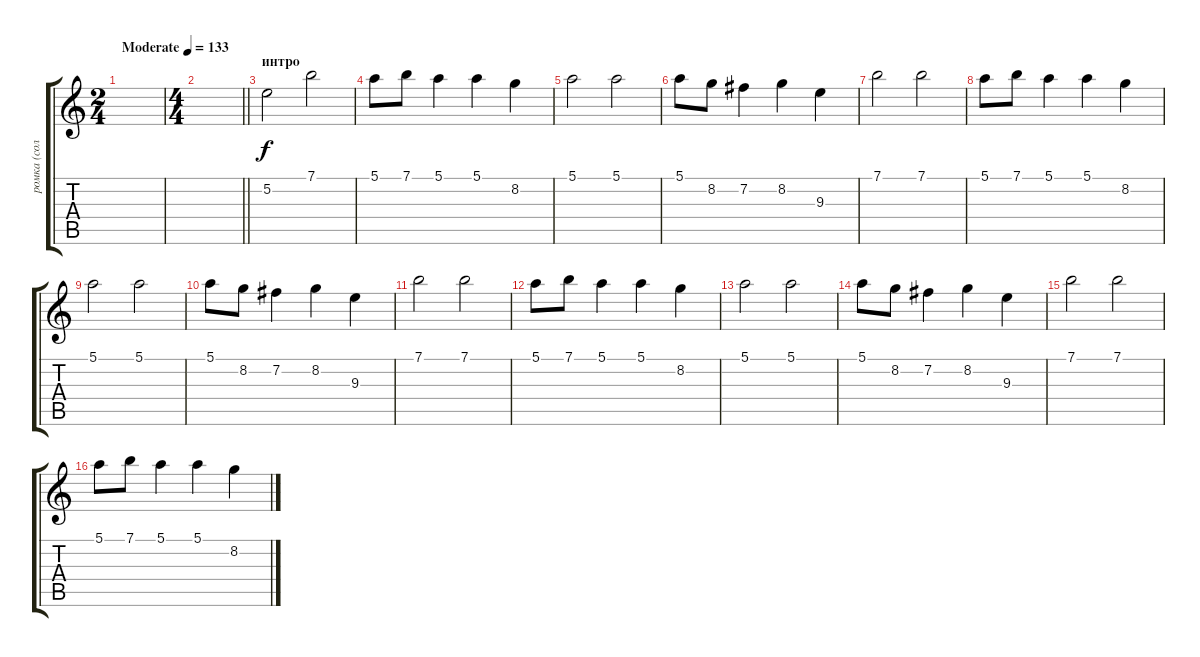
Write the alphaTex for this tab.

\track ("ромка (соло)" "ромка (сол") {instrument electricguitarjazz}
\staff {score tabs}
\tuning (E4 B3 G3 D3 A2 E2) {hide}
\ts (2 4)
\tempo (133 "Moderate")
\clef g2
\ks c
|
\ts (4 4)
\barLineRight lightlight
|
\section ("" "интро")
5.2.2 7.1.2 |
5.1.8 7.1.8 5.1.4 5.1.4 8.2.4 |
5.1.2 5.1.2 |
5.1.8 8.2.8 7.2.4 8.2.4 9.3.4 |
7.1.2 7.1.2 |
5.1.8 7.1.8 5.1.4 5.1.4 8.2.4 |
5.1.2 5.1.2 |
5.1.8 8.2.8 7.2.4 8.2.4 9.3.4 |
7.1.2 7.1.2 |
5.1.8 7.1.8 5.1.4 5.1.4 8.2.4 |
5.1.2 5.1.2 |
5.1.8 8.2.8 7.2.4 8.2.4 9.3.4 |
7.1.2 7.1.2 |
5.1.8 7.1.8 5.1.4 5.1.4 8.2.4
